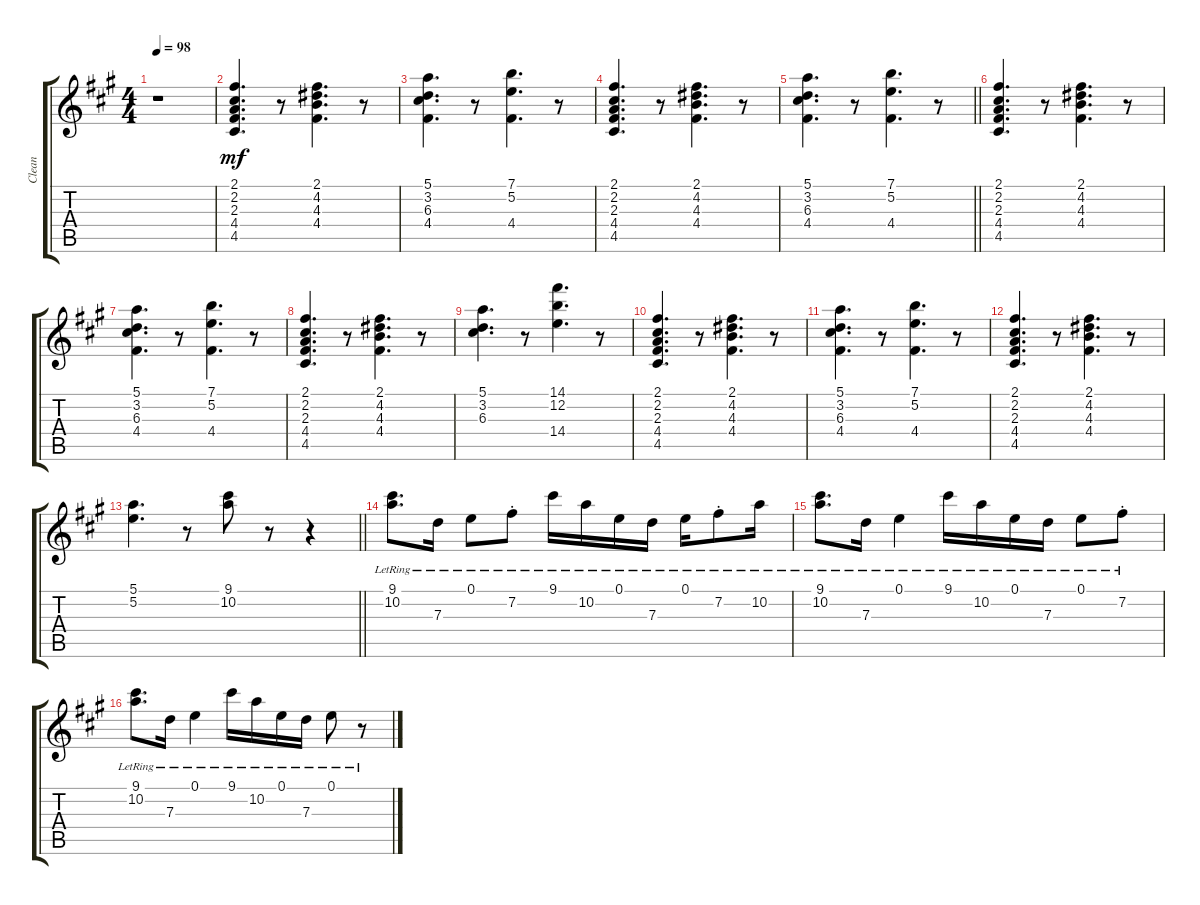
\track ("Clean" "Clean") {instrument electricguitarclean}
\staff {score tabs}
\tuning (E4 B3 G3 D3 A2 E2) {hide}
\ts (4 4)
\tempo 98
\clef g2
\ks a
r.1{dy mf instrument electricguitarclean} |
(2.1 2.2 2.3 4.4 4.5).4{d} r.8 (2.1 4.2 4.3 4.4).4{d} r.8 |
(5.1 3.2 6.3 4.4).4{d} r.8 (7.1 5.2 4.4).4{d} r.8 |
(2.1 2.2 2.3 4.4 4.5).4{d} r.8 (2.1 4.2 4.3 4.4).4{d} r.8 |
\barLineRight lightlight
(5.1 3.2 6.3 4.4).4{d} r.8 (7.1 5.2 4.4).4{d} r.8 |
(2.1 2.2 2.3 4.4 4.5).4{d} r.8 (2.1 4.2 4.3 4.4).4{d} r.8 |
(5.1 3.2 6.3 4.4).4{d} r.8 (7.1 5.2 4.4).4{d} r.8 |
(2.1 2.2 2.3 4.4 4.5).4{d} r.8 (2.1 4.2 4.3 4.4).4{d} r.8 |
(5.1 3.2 6.3).4{d} r.8 (14.1 12.2 14.4).4{d} r.8 |
(2.1 2.2 2.3 4.4 4.5).4{d} r.8 (2.1 4.2 4.3 4.4).4{d} r.8 |
(5.1 3.2 6.3 4.4).4{d} r.8 (7.1 5.2 4.4).4{d} r.8 |
(2.1 2.2 2.3 4.4 4.5).4{d} r.8 (2.1 4.2 4.3 4.4).4{d} r.8 |
\barLineRight lightlight
(5.1 5.2).4{d} r.8 (9.1 10.2).8 r.8 r.4 |
(9.1{lr} 10.2{lr}).8{d} 7.3{lr}.16 0.1{lr}.8 7.2{st lr}.8 9.1{lr}.16 10.2{lr}.16 0.1{lr}.16 7.3{lr}.16 0.1{lr}.16 7.2{st lr}.8 10.2{lr}.16 |
(9.1{lr} 10.2{lr}).8{d} 7.3{lr}.16 0.1{lr}.4 9.1{lr}.16 10.2{lr}.16 0.1{lr}.16 7.3{lr}.16 0.1{lr}.8 7.2{st lr}.8 |
(9.1{lr} 10.2{lr}).8{d} 7.3{lr}.16 0.1{lr}.4 9.1{lr}.16 10.2{lr}.16 0.1{lr}.16 7.3{lr}.16 0.1{lr}.8 r.8
